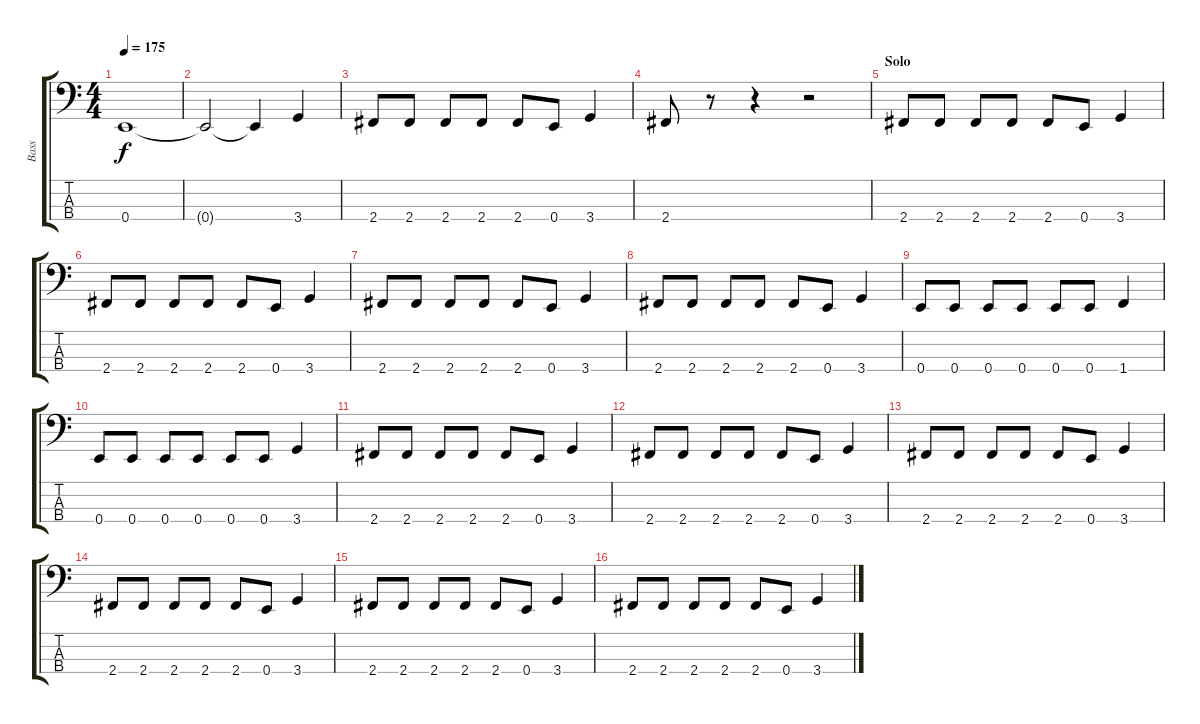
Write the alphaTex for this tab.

\track ("Bass" "Bass") {instrument electricbassfinger}
\staff {score tabs}
\tuning (G2 D2 A1 E1) {hide}
\ts (4 4)
\tempo 175
\clef f4
\ks c
0.4.1{dy f} |
0.4{t}.2 0.4{t}.4 3.4.4 |
2.4.8 2.4.8 2.4.8 2.4.8 2.4.8 0.4.8 3.4.4 |
2.4.8 r.8 r.4 r.2 |
\section ("" "Solo")
2.4.8 2.4.8 2.4.8 2.4.8 2.4.8 0.4.8 3.4.4 |
2.4.8 2.4.8 2.4.8 2.4.8 2.4.8 0.4.8 3.4.4 |
2.4.8 2.4.8 2.4.8 2.4.8 2.4.8 0.4.8 3.4.4 |
2.4.8 2.4.8 2.4.8 2.4.8 2.4.8 0.4.8 3.4.4 |
0.4.8 0.4.8 0.4.8 0.4.8 0.4.8 0.4.8 1.4.4 |
0.4.8 0.4.8 0.4.8 0.4.8 0.4.8 0.4.8 3.4.4 |
2.4.8 2.4.8 2.4.8 2.4.8 2.4.8 0.4.8 3.4.4 |
2.4.8 2.4.8 2.4.8 2.4.8 2.4.8 0.4.8 3.4.4 |
2.4.8 2.4.8 2.4.8 2.4.8 2.4.8 0.4.8 3.4.4 |
2.4.8 2.4.8 2.4.8 2.4.8 2.4.8 0.4.8 3.4.4 |
2.4.8 2.4.8 2.4.8 2.4.8 2.4.8 0.4.8 3.4.4 |
2.4.8 2.4.8 2.4.8 2.4.8 2.4.8 0.4.8 3.4.4
